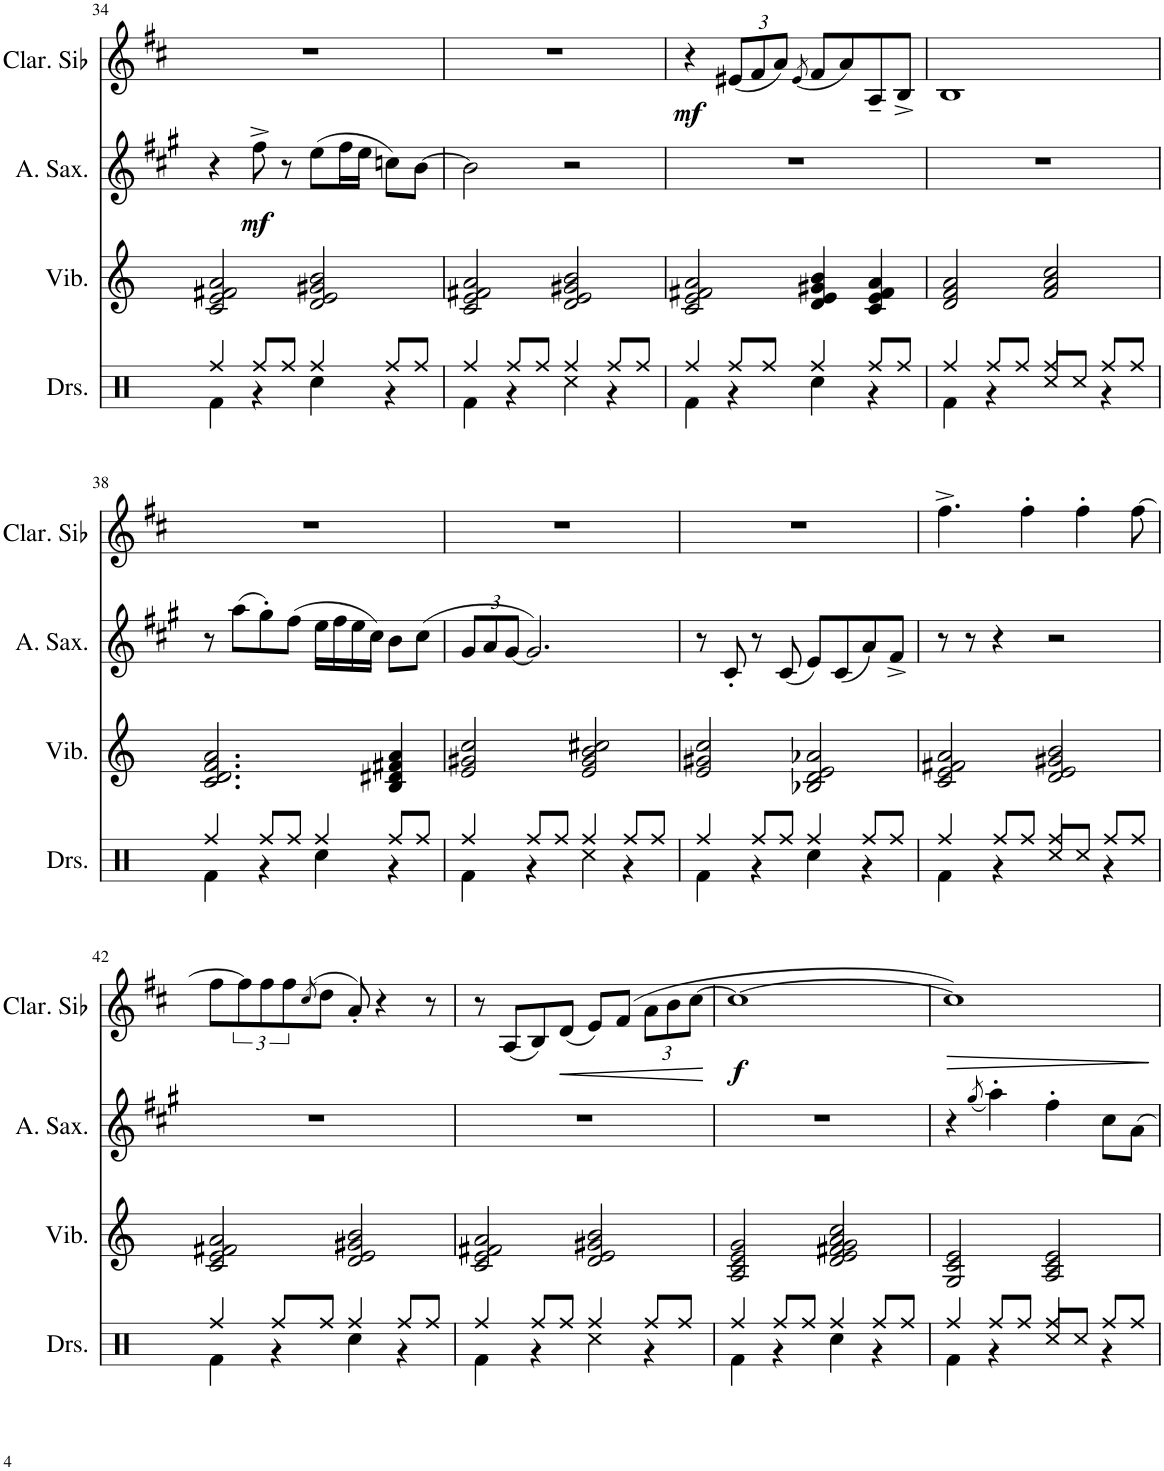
**kern	**kern	**kern	**dynam	**kern	**dynam
*part4	*part3	*part2	*part2	*part1	*part1
*staff4	*staff3	*staff2	*staff2	*staff1	*staff1
*I"Drumset	*I"Vibraphone	*I"Alto Saxophone	*	*I"Clarinette en Sib	*
*I'Drs.	*I'Vib.	*I'A. Sax.	*	*I'Clar. Sib	*
!!LO:PB:g=z
*clefX	*clefG2	*clefG2	*	*clefG2	*
*	*	*Trd5c9	*	*Trd1c2	*
*k[]	*k[]	*k[f#c#g#]	*	*k[f#c#]	*
*M4/4	*M4/4	*M4/4	*	*M4/4	*
=34	=34	=34	=34	=34	=34
*^	*	*	*	*	*
4Rff/	4Rf\	2c/ 2e/ 2f#X/ 2a/	4r	.	1r	.
!	!	!	!	!LO:DY:b	!	!
8Rff/L	4r	.	8ff#^\	mf	.	.
8Rff/J	.	.	8r	.	.	.
4Rff/	4Rcc\	2d/ 2e/ 2g#X/ 2b/	(8ee\L	.	.	.
.	.	.	16ff#\L	.	.	.
.	.	.	16ee\JJ	.	.	.
8Rff/L	4r	.	8ccn\L)	.	.	.
8Rff/J	.	.	[8b\J	.	.	.
=35	=35	=35	=35	=35	=35	=35
4Rff/	4Rf\	2c/ 2e/ 2f#X/ 2a/	2b\]	.	1r	.
8Rff/L	4r	.	.	.	.	.
8Rff/J	.	.	.	.	.	.
4Rff/	4Rcc\	2d/ 2e/ 2g#X/ 2b/	2r	.	.	.
8Rff/L	4r	.	.	.	.	.
8Rff/J	.	.	.	.	.	.
=36	=36	=36	=36	=36	=36	=36
!	!	!	!	!	!	!LO:DY:b
4Rff/	4Rf\	2c/ 2e/ 2f#X/ 2a/	1r	.	4r	mf
*	*	*	*	*	*Xbrackettup	*
8Rff/L	4r	.	.	.	(12e#X/L	.
.	.	.	.	.	12f#/	.
8Rff/J	.	.	.	.	.	.
.	.	.	.	.	12a/J)	.
.	.	.	.	.	(8qe#/	.
4Rff/	4Rcc\	4d/ 4e/ 4g#X/ 4b/	.	.	8f#/L	.
.	.	.	.	.	8a/)	.
8Rff/L	4r	4c/ 4e/ 4f#/ 4a/	.	.	8A~/	.
8Rff/J	.	.	.	.	8B^/J	.
=37	=37	=37	=37	=37	=37	=37
4Rff/	4Rf\	2d/ 2f/ 2a/	1r	.	1B	.
8Rff/L	4r	.	.	.	.	.
8Rff/J	.	.	.	.	.	.
4Rff/	8Rcc/L	2f/ 2a/ 2cc/	.	.	.	.
.	8Rcc/J	.	.	.	.	.
8Rff/L	4r	.	.	.	.	.
8Rff/J	.	.	.	.	.	.
!!LO:LB:g=z
=38	=38	=38	=38	=38	=38	=38
4Rff/	4Rf\	2.c/ 2.d/ 2.f/ 2.a/	8r	.	1r	.
.	.	.	(8aa\L	.	.	.
8Rff/L	4r	.	8gg#'\)	.	.	.
8Rff/J	.	.	(8ff#\J	.	.	.
4Rff/	4Rcc\	.	16ee\LL	.	.	.
.	.	.	16ff#\	.	.	.
.	.	.	16ee\	.	.	.
.	.	.	16cc#\JJ)	.	.	.
8Rff/L	4r	4B/ 4d#X/ 4f#X/ 4a/	8b\L	.	.	.
8Rff/J	.	.	(8cc#\J	.	.	.
=39	=39	=39	=39	=39	=39	=39
*	*	*	*Xbrackettup	*	*	*
4Rff/	4Rf\	2e/ 2g#X/ 2cc/	12g#/L	.	1r	.
.	.	.	12a/	.	.	.
.	.	.	[12g#/J	.	.	.
8Rff/L	4r	.	2.g#/])	.	.	.
8Rff/J	.	.	.	.	.	.
4Rff/	4Rcc\	2e/ 2g#/ 2b/ 2cc#X/	.	.	.	.
8Rff/L	4r	.	.	.	.	.
8Rff/J	.	.	.	.	.	.
=40	=40	=40	=40	=40	=40	=40
4Rff/	4Rf\	2e/ 2g#X/ 2cc/	8r	.	1r	.
.	.	.	8c#'/	.	.	.
8Rff/L	4r	.	8r	.	.	.
8Rff/J	.	.	(8c#/	.	.	.
4Rff/	4Rcc\	2B-X/ 2d/ 2e/ 2a-X/	8e/L)	.	.	.
.	.	.	(8c#/	.	.	.
8Rff/L	4r	.	8a/)	.	.	.
8Rff/J	.	.	8f#^/J	.	.	.
=41	=41	=41	=41	=41	=41	=41
4Rff/	4Rf\	2c/ 2e/ 2f#X/ 2a/	8r	.	4.ff#^\	.
.	.	.	8r	.	.	.
8Rff/L	4r	.	4r	.	.	.
8Rff/J	.	.	.	.	4ff#'\	.
4Rff/	8Rcc/L	2d/ 2e/ 2g#X/ 2b/	2r	.	.	.
.	8Rcc/J	.	.	.	4ff#'\	.
8Rff/L	4r	.	.	.	.	.
8Rff/J	.	.	.	.	[8ff#\	.
!!LO:LB:g=z
=42	=42	=42	=42	=42	=42	=42
4Rff/	4Rf\	2c/ 2e/ 2f#X/ 2a/	1r	.	8ff#\L	.
*	*	*	*	*	*brackettup	*
.	.	.	.	.	12ff#\]	.
.	.	.	.	.	12ff#\	.
8Rff/L	4r	.	.	.	.	.
.	.	.	.	.	12ff#\	.
.	.	.	.	.	(8qcc#/	.
8Rff/J	.	.	.	.	8dd\J	.
4Rff/	4Rcc\	2d/ 2e/ 2g#X/ 2b/	.	.	8a'/)	.
.	.	.	.	.	4r	.
8Rff/L	4r	.	.	.	.	.
8Rff/J	.	.	.	.	8r	.
=43	=43	=43	=43	=43	=43	=43
4Rff/	4Rf\	2c/ 2e/ 2f#X/ 2a/	1r	.	8r	.
.	.	.	.	.	(8A/L	.
8Rff/L	4r	.	.	.	8B/)	.
!	!	!	!	!	!	!LO:HP:b
8Rff/J	.	.	.	.	(8d/J	<
4Rff/	4Rcc\	2d/ 2e/ 2g#X/ 2b/	.	.	8e/L)	.
.	.	.	.	.	(8f#/J	.
*	*	*	*	*	*Xbrackettup	*
8Rff/L	4r	.	.	.	12a\L	.
.	.	.	.	.	12b\	.
8Rff/J	.	.	.	.	.	.
.	.	.	.	.	[12cc#\J	.
*v	*v	*	*	*	*	*
.	.	.	.	.	[
=44	=44	=44	=44	=44	=44
*^	*	*	*	*	*
!	!	!	!	!	!	!LO:DY:b
4Rff/	4Rf\	2A/ 2c/ 2e/ 2g/	1r	.	1cc#_	f
8Rff/L	4r	.	.	.	.	.
8Rff/J	.	.	.	.	.	.
4Rff/	4Rcc\	2d/ 2e/ 2f#X/ 2g/ 2a/ 2cc/	.	.	.	.
8Rff/L	4r	.	.	.	.	.
8Rff/J	.	.	.	.	.	.
=45	=45	=45	=45	=45	=45	=45
!	!	!	!	!	!	!LO:HP:b
4Rff/	4Rf\	2G/ 2c/ 2e/	4r	.	1cc#])	>
.	.	.	(8qgg#/	.	.	.
8Rff/L	4r	.	4aa'\)	.	.	.
8Rff/J	.	.	.	.	.	.
4Rff/	8Rcc/L	2A/ 2c/ 2e/	4ff#'\	.	.	.
.	8Rcc/J	.	.	.	.	.
8Rff/L	4r	.	8cc#\L	.	.	.
8Rff/J	.	.	8a\J	.	.	.
*v	*v	*	*	*	*	*
.	.	.	.	.	]
=	=	=	=	=	=
*-	*-	*-	*-	*-	*-
